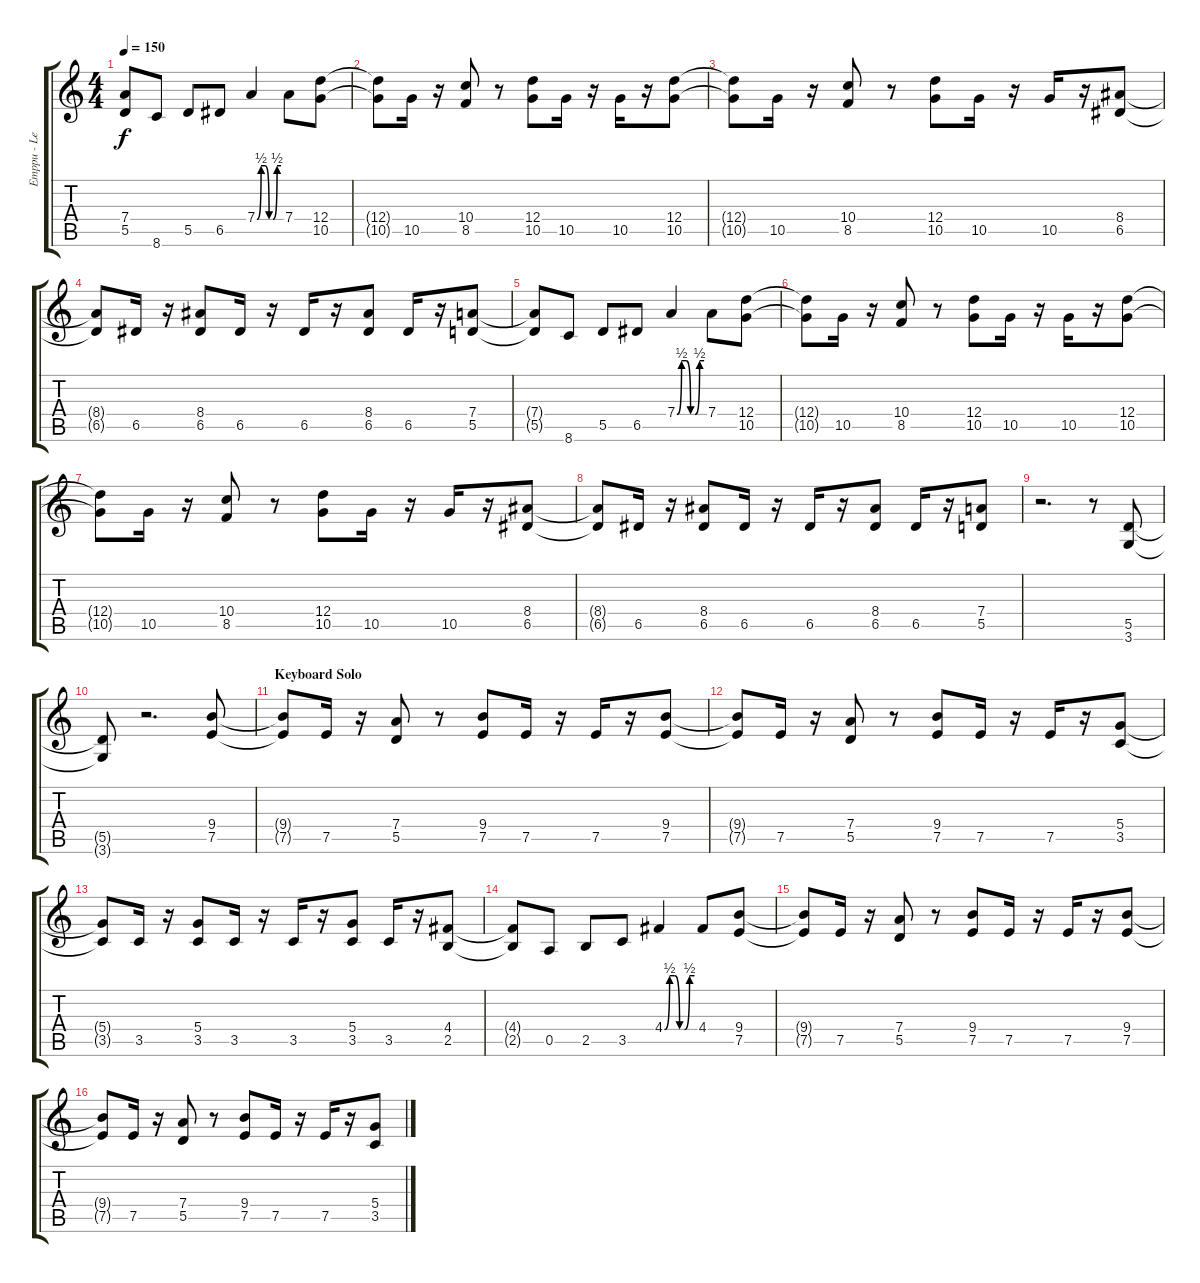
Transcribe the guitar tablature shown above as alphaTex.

\track ("Emppu - Left Channel" "Emppu - Le") {instrument distortionguitar}
\staff {score tabs}
\tuning (E4 B3 G3 D3 A2 E2) {hide}
\ts (4 4)
\tempo 150
\clef g2
\ks c
(7.4{t} 5.5{t}).8{dy f} 8.6.8 5.5.8 6.5.8 7.4{be (custom 0 0 10 2 20 2 30 0 40 0 50 2 60 2)}.4 7.4.8 (12.4 10.5).8 |
(12.4{t} 10.5{t}).8 10.5.16 r.16 (10.4 8.5).8 r.8 (12.4 10.5).8 10.5.16 r.16 10.5.16 r.16 (12.4 10.5).8 |
(12.4{t} 10.5{t}).8 10.5.16 r.16 (10.4 8.5).8 r.8 (12.4 10.5).8 10.5.16 r.16 10.5.16 r.16 (8.4 6.5).8 |
(8.4{t} 6.5{t}).8 6.5.16 r.16 (8.4 6.5).8 6.5.16 r.16 6.5.16 r.16 (8.4 6.5).8 6.5.16 r.16 (7.4 5.5).8 |
(7.4{t} 5.5{t}).8 8.6.8 5.5.8 6.5.8 7.4{be (custom 0 0 10 2 20 2 30 0 40 0 50 2 60 2)}.4 7.4.8 (12.4 10.5).8 |
(12.4{t} 10.5{t}).8 10.5.16 r.16 (10.4 8.5).8 r.8 (12.4 10.5).8 10.5.16 r.16 10.5.16 r.16 (12.4 10.5).8 |
(12.4{t} 10.5{t}).8 10.5.16 r.16 (10.4 8.5).8 r.8 (12.4 10.5).8 10.5.16 r.16 10.5.16 r.16 (8.4 6.5).8 |
(8.4{t} 6.5{t}).8 6.5.16 r.16 (8.4 6.5).8 6.5.16 r.16 6.5.16 r.16 (8.4 6.5).8 6.5.16 r.16 (7.4 5.5).8 |
r.2{d} r.8 (5.5 3.6).8 |
(5.5{t} 3.6{t}).8 r.2{d} (9.4 7.5).8{volume 12 balance 2} |
\section ("" "Keyboard Solo")
(9.4{t} 7.5{t}).8 7.5.16 r.16 (7.4 5.5).8 r.8 (9.4 7.5).8 7.5.16 r.16 7.5.16 r.16 (9.4 7.5).8 |
(9.4{t} 7.5{t}).8 7.5.16 r.16 (7.4 5.5).8 r.8 (9.4 7.5).8 7.5.16 r.16 7.5.16 r.16 (5.4 3.5).8 |
(5.4{t} 3.5{t}).8 3.5.16 r.16 (5.4 3.5).8 3.5.16 r.16 3.5.16 r.16 (5.4 3.5).8 3.5.16 r.16 (4.4 2.5).8 |
(4.4{t} 2.5{t}).8 0.5.8 2.5.8 3.5.8 4.4{be (custom 0 0 10 2 20 2 30 0 40 0 50 2 60 2)}.4 4.4.8 (9.4 7.5).8 |
(9.4{t} 7.5{t}).8 7.5.16 r.16 (7.4 5.5).8 r.8 (9.4 7.5).8 7.5.16 r.16 7.5.16 r.16 (9.4 7.5).8 |
(9.4{t} 7.5{t}).8 7.5.16 r.16 (7.4 5.5).8 r.8 (9.4 7.5).8 7.5.16 r.16 7.5.16 r.16 (5.4 3.5).8
